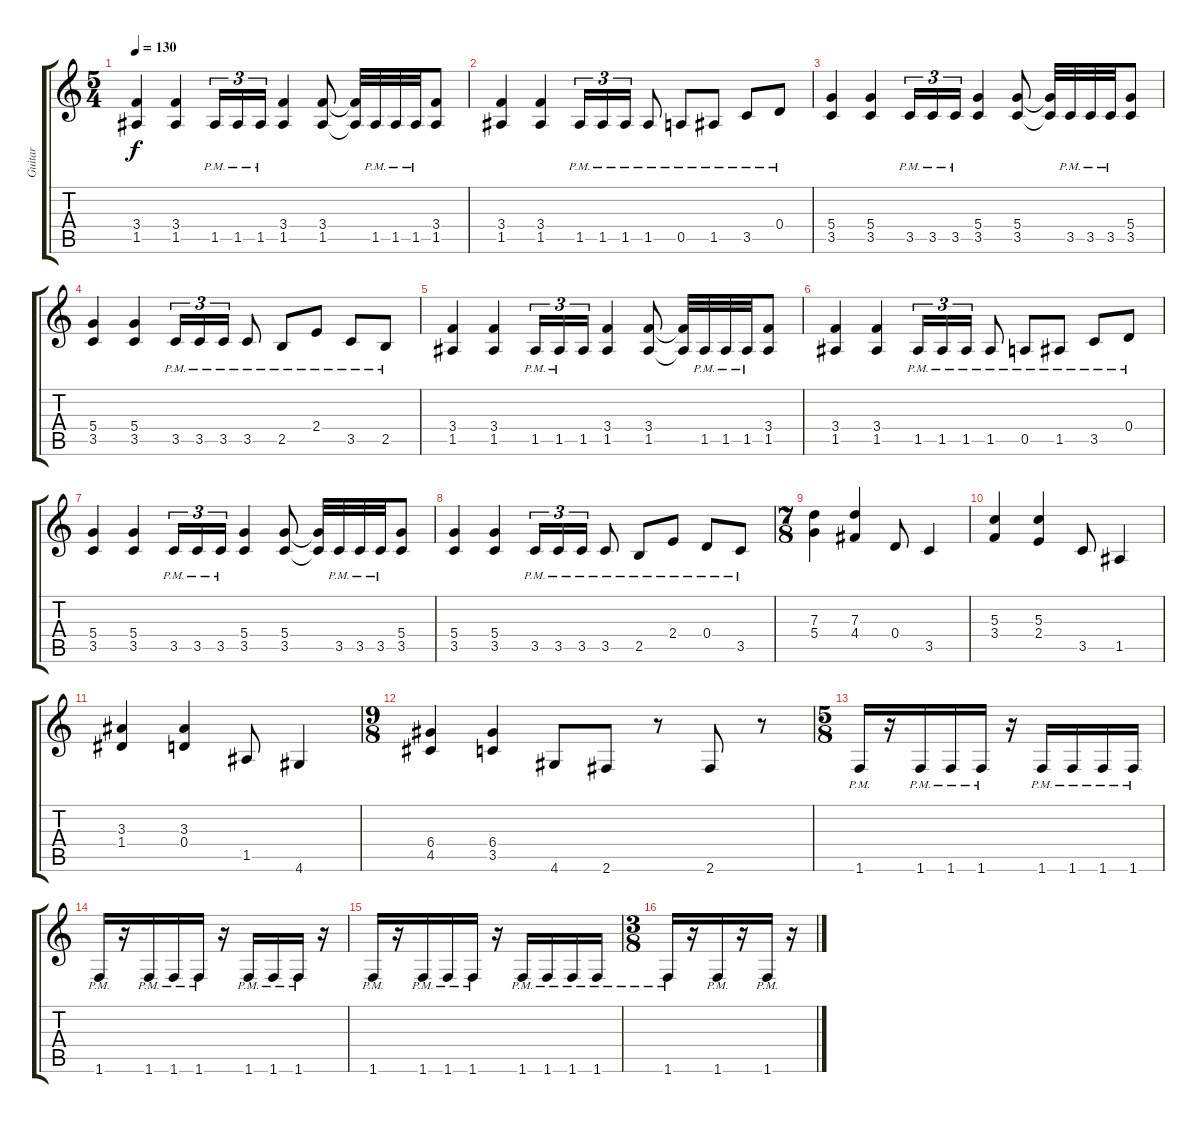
\track ("Guitar" "Guitar") {instrument distortionguitar}
\staff {score tabs}
\tuning (E4 B3 G3 D3 A2 E2) {hide}
\ts (5 4)
\tempo 130
\clef g2
\ks c
(3.4 1.5).4{dy f} (3.4 1.5).4 1.5{pm}.16{tu (3 2)} 1.5{pm}.16{tu (3 2)} 1.5{pm}.16{tu (3 2)} (3.4 1.5).4 (3.4 1.5).8 (3.4{t} 1.5{t}).32 1.5{pm}.32 1.5{pm}.32 1.5{pm}.32 (3.4 1.5).8 |
(3.4 1.5).4 (3.4 1.5).4 1.5{pm}.16{tu (3 2)} 1.5{pm}.16{tu (3 2)} 1.5{pm}.16{tu (3 2)} 1.5{pm}.8 0.5{pm}.8 1.5{pm}.8 3.5{pm}.8 0.4{pm}.8 |
(5.4 3.5).4 (5.4 3.5).4 3.5{pm}.16{tu (3 2)} 3.5{pm}.16{tu (3 2)} 3.5{pm}.16{tu (3 2)} (5.4 3.5).4 (5.4 3.5).8 (5.4{t} 3.5{t}).32 3.5{pm}.32 3.5{pm}.32 3.5{pm}.32 (5.4 3.5).8 |
(5.4 3.5).4 (5.4 3.5).4 3.5{pm}.16{tu (3 2)} 3.5{pm}.16{tu (3 2)} 3.5{pm}.16{tu (3 2)} 3.5{pm}.8 2.5{pm}.8 2.4{pm}.8 3.5{pm}.8 2.5{pm}.8 |
(3.4 1.5).4 (3.4 1.5).4 1.5{pm}.16{tu (3 2)} 1.5{pm}.16{tu (3 2)} 1.5.16{tu (3 2)} (3.4 1.5).4 (3.4 1.5).8 (3.4{t} 1.5{t}).32 1.5{pm}.32 1.5{pm}.32 1.5{pm}.32 (3.4 1.5).8 |
(3.4 1.5).4 (3.4 1.5).4 1.5{pm}.16{tu (3 2)} 1.5{pm}.16{tu (3 2)} 1.5{pm}.16{tu (3 2)} 1.5{pm}.8 0.5{pm}.8 1.5{pm}.8 3.5{pm}.8 0.4{pm}.8 |
(5.4 3.5).4 (5.4 3.5).4 3.5{pm}.16{tu (3 2)} 3.5{pm}.16{tu (3 2)} 3.5{pm}.16{tu (3 2)} (5.4 3.5).4 (5.4 3.5).8 (5.4{t} 3.5{t}).32 3.5{pm}.32 3.5{pm}.32 3.5{pm}.32 (5.4 3.5).8 |
(5.4 3.5).4 (5.4 3.5).4 3.5{pm}.16{tu (3 2)} 3.5{pm}.16{tu (3 2)} 3.5{pm}.16{tu (3 2)} 3.5{pm}.8 2.5{pm}.8 2.4{pm}.8 0.4{pm}.8 3.5{pm}.8 |
\ts (7 8)
(7.3 5.4).4 (7.3 4.4).4 0.4.8 3.5.4 |
(5.3 3.4).4 (5.3 2.4).4 3.5.8 1.5.4 |
(3.3 1.4).4 (3.3 0.4).4 1.5.8 4.6.4 |
\ts (9 8)
(6.4 4.5).4 (6.4 3.5).4 4.6.8 2.6.8 r.8 2.6.8 r.8 |
\ts (5 8)
1.6{pm}.16 r.16 1.6{pm}.16 1.6{pm}.16 1.6{pm}.16 r.16 1.6{pm}.16 1.6{pm}.16 1.6{pm}.16 1.6{pm}.16 |
1.6{pm}.16 r.16 1.6{pm}.16 1.6{pm}.16 1.6{pm}.16 r.16 1.6{pm}.16 1.6{pm}.16 1.6{pm}.16 r.16 |
1.6{pm}.16 r.16 1.6{pm}.16 1.6{pm}.16 1.6{pm}.16 r.16 1.6{pm}.16 1.6{pm}.16 1.6{pm}.16 1.6{pm}.16 |
\ts (3 8)
1.6{pm}.16 r.16 1.6{pm}.16 r.16 1.6{pm}.16 r.16
